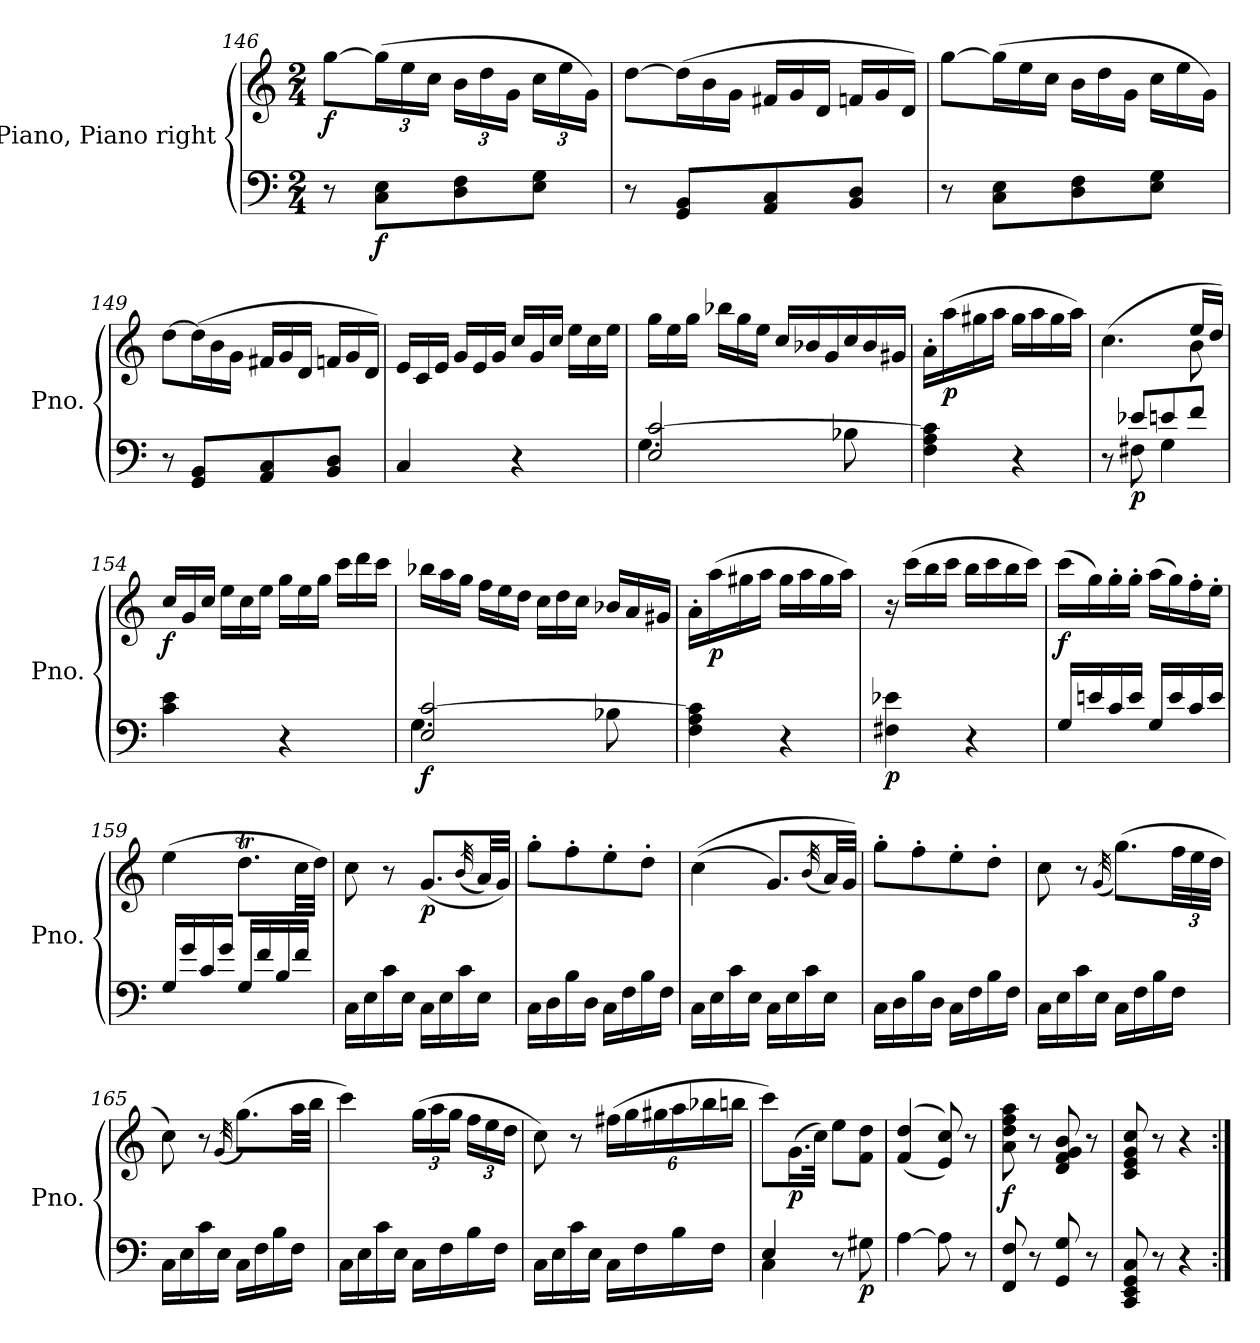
**kern	**kern	**dynam
*part1	*part1	*part1
*staff2	*staff1	*staff1/2
*I"Piano, Piano right	*	*
*I'Pno.	*	*
*clefF4	*clefG2	*
*k[]	*k[]	*
*M2/4	*M2/4	*
=146	=146	=146
!	!	!LO:DY:b
8r	[8gg\L	f
*	*Xbrackettup	*
!	!	!LO:DY:b=2
8C\ 8E\L	(>24gg\L]	f
.	24ee\	.
.	24cc\JJ	.
8D\ 8F\	24b\LL	.
.	24dd\	.
.	24g\JJ	.
8E\ 8G\J	24cc\LL	.
.	24ee\	.
.	24g\JJ)	.
=147	=147	=147
8r	[8dd\L	.
*	*Xtuplet	*
8GG/ 8BB/L	(>24dd\L]	.
.	24b\	.
.	24g\JJ	.
8AA/ 8C/	24f#X/LL	.
.	24g/	.
.	24d/JJ	.
8BB/ 8D/J	24fn/LL	.
.	24g/	.
.	24d/JJ)	.
=148	=148	=148
8r	[8gg\L	.
8C\ 8E\L	(>24gg\L]	.
.	24ee\	.
.	24cc\JJ	.
8D\ 8F\	24b\LL	.
.	24dd\	.
.	24g\JJ	.
8E\ 8G\J	24cc\LL	.
.	24ee\	.
.	24g\JJ)	.
=149	=149	=149
8r	[8dd\L	.
8GG/ 8BB/L	(>24dd\L]	.
.	24b\	.
.	24g\JJ	.
8AA/ 8C/	24f#X/LL	.
.	24g/	.
.	24d/JJ	.
8BB/ 8D/J	24fn/LL	.
.	24g/	.
.	24d/JJ)	.
=150	=150	=150
4C/	24e/LL	.
.	24c/	.
.	24e/JJ	.
.	24g/LL	.
.	24e/	.
.	24g/JJ	.
4r	24cc/LL	.
.	24g/	.
.	24cc/JJ	.
.	24ee\LL	.
.	24cc\	.
.	24ee\JJ	.
=151	=151	=151
*^	*	*
2E/ [2c/	4.G\	24gg\LL	.
.	.	24ee\	.
.	.	24gg\JJ	.
.	.	24bb-X\LL	.
.	.	24gg\	.
.	.	24ee\JJ	.
.	.	24cc/LL	.
.	.	24b-X/	.
.	.	24g/	.
.	8B-X\	24cc/	.
.	.	24b-/	.
.	.	24g#X/JJ	.
*v	*v	*	*
=152	=152	=152
4F\ 4A\ 4c\]	16a'\LL	.
!	!	!LO:DY:b
.	(>16aa\	p
.	16gg#X\	.
.	16aa\JJ	.
4r	16gg#\LL	.
.	16aa\	.
.	16gg#\	.
.	16aa\JJ)	.
=153	=153	=153
*^	*^	*
8r	8ryy	(>4.cc\	4.ryy	.
!	!	!	!	!LO:DY:b=2
8e-X/L	8F#X\	.	.	p
8en/	4G\	.	.	.
8f/J	.	16ee/LL	8b\	.
.	.	16dd/JJ)	.	.
*v	*v	*	*	*
*	*v	*v	*
=154	=154	=154
!	!	!LO:DY:b
4c\ 4e\	24cc/LL	f
.	24g/	.
.	24cc/JJ	.
.	24ee\LL	.
.	24cc\	.
.	24ee\JJ	.
4r	24gg\LL	.
.	24ee\	.
.	24gg\JJ	.
.	24ccc\LL	.
.	24ddd\	.
.	24ccc\JJ	.
=155	=155	=155
*^	*	*
!	!	!	!LO:DY:b=2
2E/ [2c/	4.G\	24bb-X\LL	f
.	.	24aa\	.
.	.	24gg\JJ	.
.	.	24ff\LL	.
.	.	24ee\	.
.	.	24dd\JJ	.
.	.	24cc\LL	.
.	.	24dd\	.
.	.	24cc\JJ	.
.	8B-X\	24b-X/LL	.
.	.	24a/	.
.	.	24g#X/JJ	.
*v	*v	*	*
=156	=156	=156
4F\ 4A\ 4c\]	16a'\LL	.
!	!	!LO:DY:b
.	(>16aa\	p
.	16gg#X\	.
.	16aa\JJ	.
4r	16gg#\LL	.
.	16aa\	.
.	16gg#\	.
.	16aa\JJ)	.
=157	=157	=157
!	!	!LO:DY:b=2
4F#X\ 4e-X\	16r	p
.	(>16ccc\LL	.
.	16bb\	.
.	16ccc\JJ	.
4r	16bb\LL	.
.	16ccc\	.
.	16bb\	.
.	16ccc\JJ)	.
=158	=158	=158
!	!	!LO:DY:b
16G/LL	(>16ccc\LL	f
16en/	16gg\)	.
16c/	16gg'\	.
16e/JJ	16gg'\JJ	.
16G/LL	(>16aa\LL	.
16e/	16gg\)	.
16c/	16ff'\	.
16e/JJ	16ee'\JJ	.
=159	=159	=159
16G/LL	(>4ee\	.
16g/	.	.
16c/	.	.
16g/JJ	.	.
16G/LL	8.ddT\L	.
16f/	.	.
16B/	.	.
16f/JJ	32cc\LL	.
.	32dd\JJJ)	.
=160	=160	=160
16C\LL	8cc\	.
16E\	.	.
16c\	8r	.
16E\JJ	.	.
!	!	!LO:DY:b
16C\LL	(<8.g/L	p
16E\	.	.
16c\	.	.
.	(<32qb/	.
16E\JJ	32a/LL)	.
.	32g/JJJ)	.
=161	=161	=161
16C\LL	8gg'\L	.
16D\	.	.
16B\	8ff'\	.
16D\JJ	.	.
16C\LL	8ee'\	.
16F\	.	.
16B\	8dd'\J	.
16F\JJ	.	.
=162	=162	=162
16C\LL	(>(>4cc\	.
16E\	.	.
16c\	.	.
16E\JJ	.	.
16C\LL	8.g/L)	.
16E\	.	.
16c\	.	.
.	(<32qb/	.
16E\JJ	32a/LL)	.
.	32g/JJJ)	.
=163	=163	=163
16C\LL	8gg:'\L	.
16D\	.	.
16B\	8ff'\	.
16D\JJ	.	.
16C\LL	8ee'\	.
16F\	.	.
16B\	8dd'\J	.
16F\JJ	.	.
=164	=164	=164
16C\LL	8cc\	.
16E\	.	.
16c\	8r	.
16E\JJ	.	.
.	(<32qg/	.
!	!	!LO:DY:b
!	!	!LO:DY:n=1:b
16C\LL	(>8.gg\L)	p mf
16F\	.	.
16B\	.	.
*	*tuplet	*
16F\JJ	48ff\LL	.
.	48ee\	.
.	48dd\JJJ	.
=165	=165	=165
16C\LL	8cc\)	.
16E\	.	.
16c\	8r	.
16E\JJ	.	.
.	(>32qg/	.
!	!	!LO:DY:b
!	!	!LO:DY:n=1:b
16C\LL	(>8.gg\L)	mf p
16F\	.	.
16B\	.	.
16F\JJ	32aa\LL	.
.	32bb\JJJ	.
=166	=166	=166
16C\LL	4ccc\)	.
16E\	.	.
16c\	.	.
16E\JJ	.	.
16C\LL	(>24gg\LL	.
.	24aa\	.
16F\	.	.
.	24gg\JJ	.
16B\	24ff\LL	.
.	24ee\	.
16F\JJ	.	.
.	24dd\JJ	.
=167	=167	=167
16C\LL	8cc\)	.
16E\	.	.
16c\	8r	.
16E\JJ	.	.
16C\LL	(>24ff#X\LL	.
.	24gg\	.
16F\	.	.
.	24gg#X\	.
16B\	24aa\	.
.	24bb-X\	.
16F\JJ	.	.
.	24bbn\JJ	.
=168	=168	=168
*^	*	*
4E/	4C\	8ccc\L)	.
!	!	!	!LO:DY:b
.	.	(>16.g\L	p
.	.	32cc\JJk)	.
8r	4ryy	8ee\L	.
!	!	!	!LO:DY:b=2
8G#X\	.	8f\ 8dd\J	p
*v	*v	*	*
=169	=169	=169
[4A\	(<(>4f/ 4dd/	.
8A\]	8e/ 8cc/))	.
8r	8r	.
=170	=170	=170
!	!	!LO:DY:b
8FF/ 8F/	8a\ 8dd\ 8ff\ 8aa\	f
8r	8r	.
8GG/ 8G/	8d/ 8f/ 8g/ 8b/	.
8r	8r	.
=171	=171	=171
8CC/ 8EE/ 8GG/ 8C/	8c/ 8e/ 8g/ 8cc/	.
8r	8r	.
4r	4r	.
=:|!	=:|!	=:|!
*-	*-	*-
